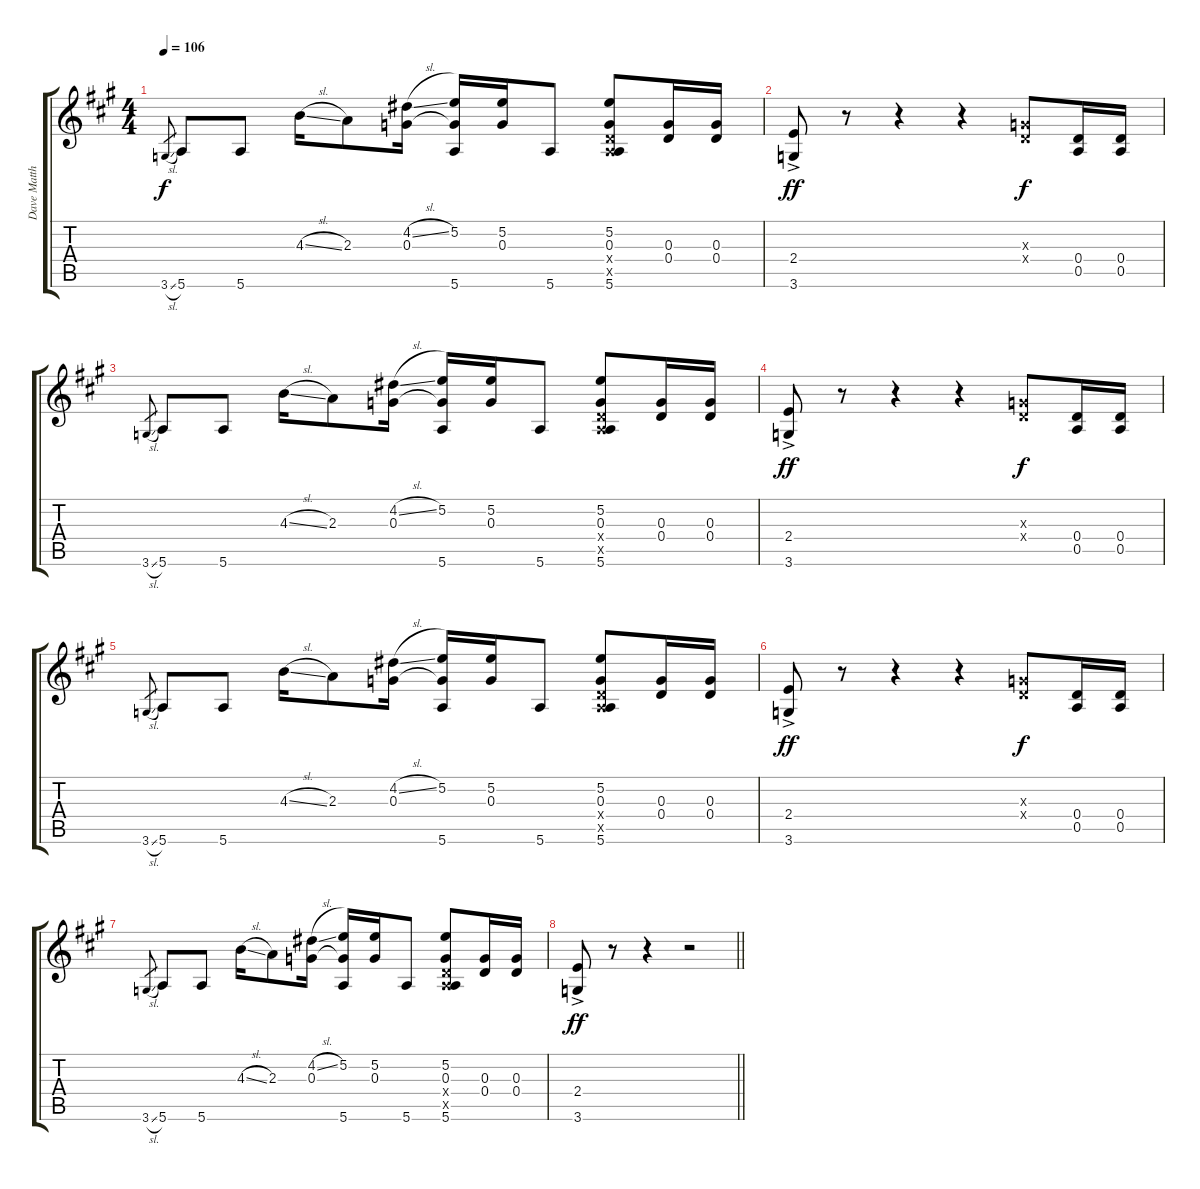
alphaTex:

\track ("Dave Matthews" "Dave Matth") {instrument acousticguitarsteel}
\staff {score tabs}
\tuning (E4 B3 G3 D3 A2 E2) {hide}
\ts (4 4)
\tempo 106
\clef g2
\ks a
3.6{sl}.8{gr dy f} 5.6.8 5.6.8 4.3{sl}.16 2.3.8 (4.2{sl} 0.3).16 (5.2 0.3{t} 5.6).16 (5.2 0.3).16 5.6.8 (5.2 0.3 0.4{x} 0.5{x} 5.6).8 (0.3 0.4).16 (0.3 0.4).16 |
(2.4{ac} 3.6{ac}).8{dy ff} r.8 r.4 r.4 (0.3{x} 0.4{x}).8{dy f} (0.4 0.5).16 (0.4 0.5).16 |
3.6{sl}.8{gr} 5.6.8 5.6.8 4.3{sl}.16 2.3.8 (4.2{sl} 0.3).16 (5.2 0.3{t} 5.6).16 (5.2 0.3).16 5.6.8 (5.2 0.3 0.4{x} 0.5{x} 5.6).8 (0.3 0.4).16 (0.3 0.4).16 |
(2.4{ac} 3.6{ac}).8{dy ff} r.8 r.4 r.4 (0.3{x} 0.4{x}).8{dy f} (0.4 0.5).16 (0.4 0.5).16 |
3.6{sl}.8{gr} 5.6.8 5.6.8 4.3{sl}.16 2.3.8 (4.2{sl} 0.3).16 (5.2 0.3{t} 5.6).16 (5.2 0.3).16 5.6.8 (5.2 0.3 0.4{x} 0.5{x} 5.6).8 (0.3 0.4).16 (0.3 0.4).16 |
(2.4{ac} 3.6{ac}).8{dy ff} r.8 r.4 r.4 (0.3{x} 0.4{x}).8{dy f} (0.4 0.5).16 (0.4 0.5).16 |
3.6{sl}.8{gr} 5.6.8 5.6.8 4.3{sl}.16 2.3.8 (4.2{sl} 0.3).16 (5.2 0.3{t} 5.6).16 (5.2 0.3).16 5.6.8 (5.2 0.3 0.4{x} 0.5{x} 5.6).8 (0.3 0.4).16 (0.3 0.4).16 |
\barLineRight lightlight
(2.4{ac} 3.6{ac}).8{dy ff} r.8 r.4 r.2
